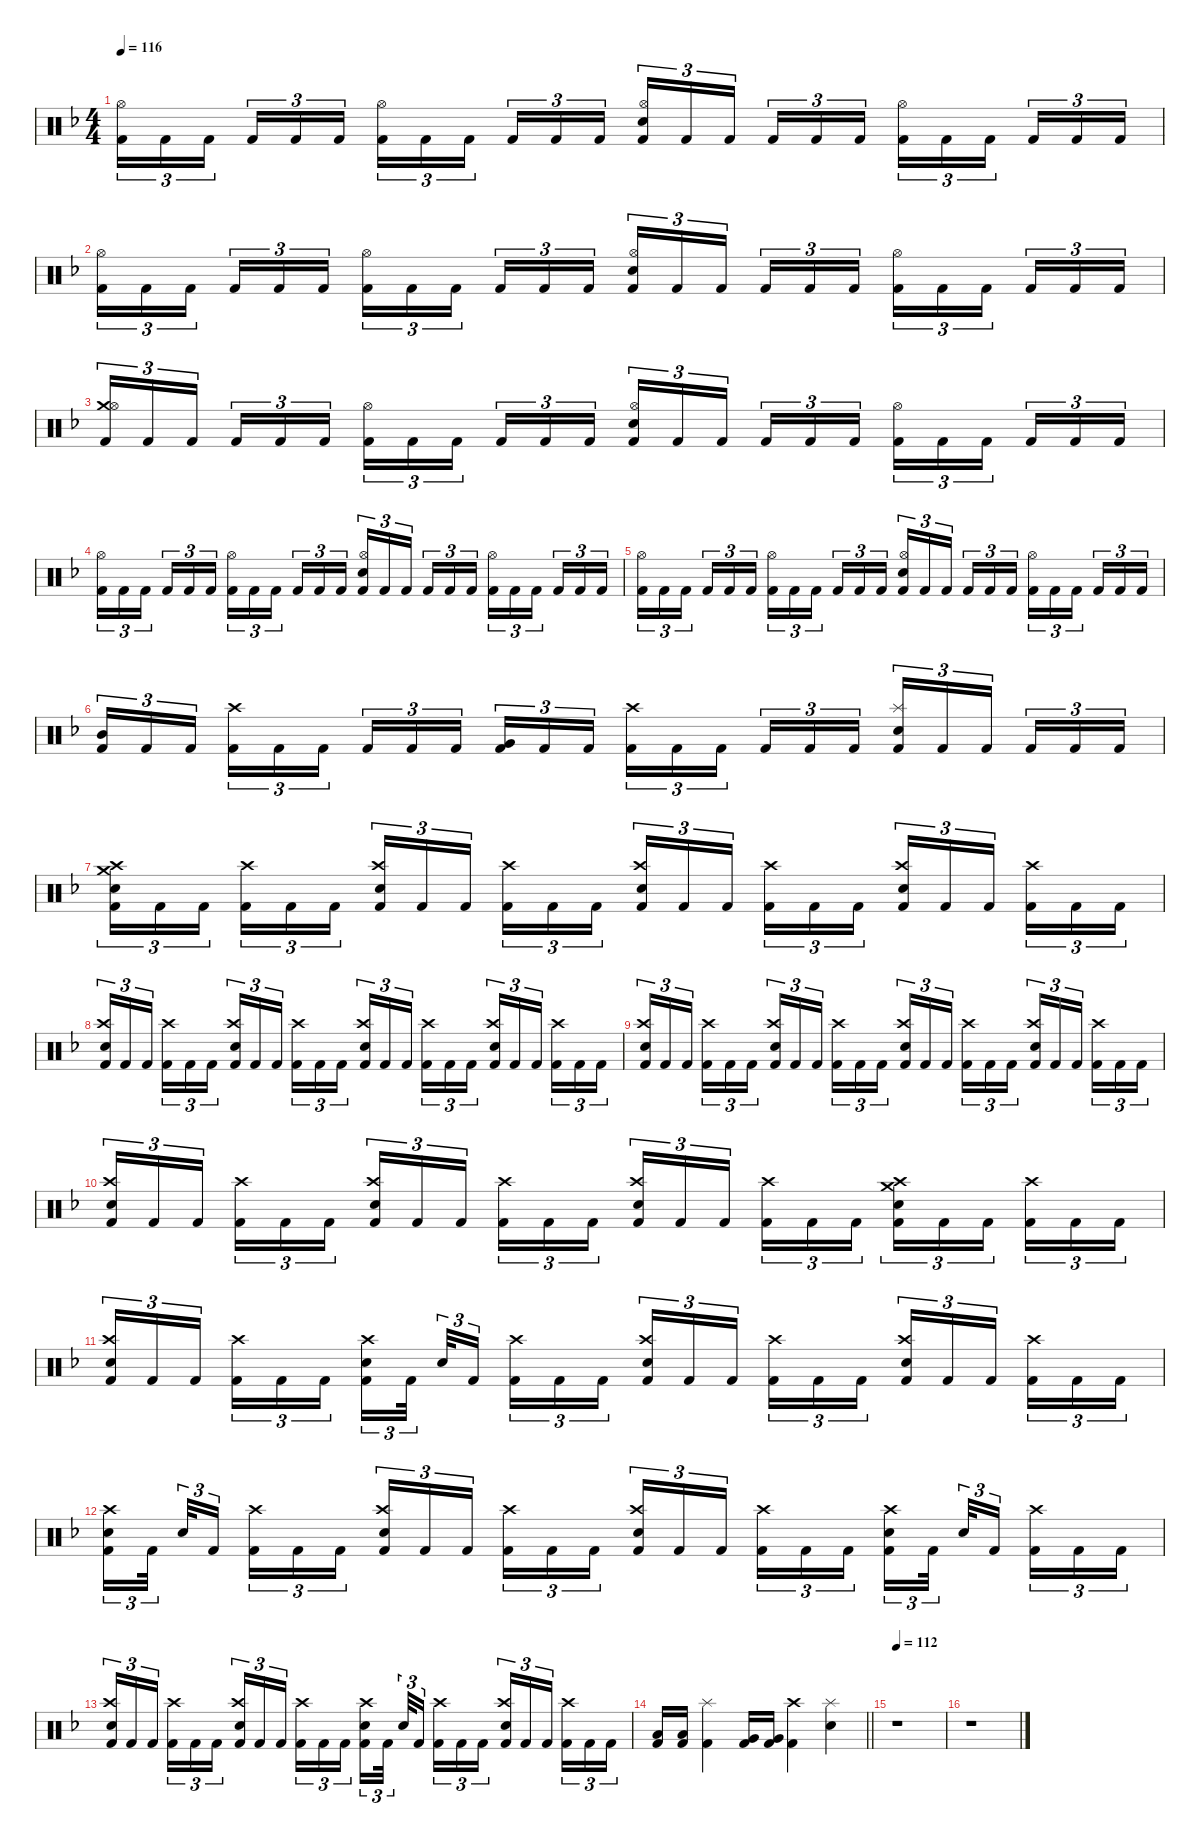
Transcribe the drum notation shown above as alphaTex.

\hideDynamics
\bracketExtendMode nobrackets
\singleTrackTrackNamePolicy hidden
\multiTrackTrackNamePolicy hidden
\firstSystemTrackNameMode fullname
\firstSystemTrackNameOrientation horizontal
\otherSystemsTrackNameOrientation horizontal
\track ("Drumkit" "Drums") {defaultSystemsLayout 4 instrument percussion}
\staff {score}
\articulation defaults
\ts (4 4)
\tempo 116
\clef neutral
\ks dminor
("Hi-Hat (open)"{acc forcenatural} "Kick (hit) 2"{acc forcenatural}).16{tu (3 2) dy f beam Down} "Kick (hit) 2"{acc forcenatural}.16{tu (3 2) beam Down} "Kick (hit) 2"{acc forcenatural}.16{tu (3 2) beam Down} "Kick (hit) 2"{acc forcenatural}.16{tu (3 2) beam Up} "Kick (hit) 2"{acc forcenatural}.16{tu (3 2) beam Up} "Kick (hit) 2"{acc forcenatural}.16{tu (3 2) beam Up} ("Hi-Hat (open)"{acc forcenatural} "Kick (hit) 2"{acc forcenatural}).16{tu (3 2) beam Down} "Kick (hit) 2"{acc forcenatural}.16{tu (3 2) beam Down} "Kick (hit) 2"{acc forcenatural}.16{tu (3 2) beam Down} "Kick (hit) 2"{acc forcenatural}.16{tu (3 2) beam Up} "Kick (hit) 2"{acc forcenatural}.16{tu (3 2) beam Up} "Kick (hit) 2"{acc forcenatural}.16{tu (3 2) beam Up} ("Hi-Hat (open)"{acc forcenatural} "Snare (hit) 2"{acc forcenatural} "Kick (hit) 2"{acc forcenatural}).16{tu (3 2) beam Up} "Kick (hit) 2"{acc forcenatural}.16{tu (3 2) beam Up} "Kick (hit) 2"{acc forcenatural}.16{tu (3 2) beam Up} "Kick (hit) 2"{acc forcenatural}.16{tu (3 2) beam Up} "Kick (hit) 2"{acc forcenatural}.16{tu (3 2) beam Up} "Kick (hit) 2"{acc forcenatural}.16{tu (3 2) beam Up} ("Hi-Hat (open)"{acc forcenatural} "Kick (hit) 2"{acc forcenatural}).16{tu (3 2) beam Down} "Kick (hit) 2"{acc forcenatural}.16{tu (3 2) beam Down} "Kick (hit) 2"{acc forcenatural}.16{tu (3 2) beam Down} "Kick (hit) 2"{acc forcenatural}.16{tu (3 2) beam Up} "Kick (hit) 2"{acc forcenatural}.16{tu (3 2) beam Up} "Kick (hit) 2"{acc forcenatural}.16{tu (3 2) beam Up} |
("Hi-Hat (open)"{acc forcenatural} "Kick (hit) 2"{acc forcenatural}).16{tu (3 2) beam Down} "Kick (hit) 2"{acc forcenatural}.16{tu (3 2) beam Down} "Kick (hit) 2"{acc forcenatural}.16{tu (3 2) beam Down} "Kick (hit) 2"{acc forcenatural}.16{tu (3 2) beam Up} "Kick (hit) 2"{acc forcenatural}.16{tu (3 2) beam Up} "Kick (hit) 2"{acc forcenatural}.16{tu (3 2) beam Up} ("Hi-Hat (open)"{acc forcenatural} "Kick (hit) 2"{acc forcenatural}).16{tu (3 2) beam Down} "Kick (hit) 2"{acc forcenatural}.16{tu (3 2) beam Down} "Kick (hit) 2"{acc forcenatural}.16{tu (3 2) beam Down} "Kick (hit) 2"{acc forcenatural}.16{tu (3 2) beam Up} "Kick (hit) 2"{acc forcenatural}.16{tu (3 2) beam Up} "Kick (hit) 2"{acc forcenatural}.16{tu (3 2) beam Up} ("Hi-Hat (open)"{acc forcenatural} "Snare (hit) 2"{acc forcenatural} "Kick (hit) 2"{acc forcenatural}).16{tu (3 2) beam Up} "Kick (hit) 2"{acc forcenatural}.16{tu (3 2) beam Up} "Kick (hit) 2"{acc forcenatural}.16{tu (3 2) beam Up} "Kick (hit) 2"{acc forcenatural}.16{tu (3 2) beam Up} "Kick (hit) 2"{acc forcenatural}.16{tu (3 2) beam Up} "Kick (hit) 2"{acc forcenatural}.16{tu (3 2) beam Up} ("Hi-Hat (open)"{acc forcenatural} "Kick (hit) 2"{acc forcenatural}).16{tu (3 2) beam Down} "Kick (hit) 2"{acc forcenatural}.16{tu (3 2) beam Down} "Kick (hit) 2"{acc forcenatural}.16{tu (3 2) beam Down} "Kick (hit) 2"{acc forcenatural}.16{tu (3 2) beam Up} "Kick (hit) 2"{acc forcenatural}.16{tu (3 2) beam Up} "Kick (hit) 2"{acc forcenatural}.16{tu (3 2) beam Up} |
("Crash medium (hit)"{acc forcenatural} "Hi-Hat (open)"{acc forcenatural} "Kick (hit) 2"{acc forcenatural}).16{tu (3 2) beam Up} "Kick (hit) 2"{acc forcenatural}.16{tu (3 2) beam Up} "Kick (hit) 2"{acc forcenatural}.16{tu (3 2) beam Up} "Kick (hit) 2"{acc forcenatural}.16{tu (3 2) beam Up} "Kick (hit) 2"{acc forcenatural}.16{tu (3 2) beam Up} "Kick (hit) 2"{acc forcenatural}.16{tu (3 2) beam Up} ("Hi-Hat (open)"{acc forcenatural} "Kick (hit) 2"{acc forcenatural}).16{tu (3 2) beam Down} "Kick (hit) 2"{acc forcenatural}.16{tu (3 2) beam Down} "Kick (hit) 2"{acc forcenatural}.16{tu (3 2) beam Down} "Kick (hit) 2"{acc forcenatural}.16{tu (3 2) beam Up} "Kick (hit) 2"{acc forcenatural}.16{tu (3 2) beam Up} "Kick (hit) 2"{acc forcenatural}.16{tu (3 2) beam Up} ("Hi-Hat (open)"{acc forcenatural} "Snare (hit) 2"{acc forcenatural} "Kick (hit) 2"{acc forcenatural}).16{tu (3 2) beam Up} "Kick (hit) 2"{acc forcenatural}.16{tu (3 2) beam Up} "Kick (hit) 2"{acc forcenatural}.16{tu (3 2) beam Up} "Kick (hit) 2"{acc forcenatural}.16{tu (3 2) beam Up} "Kick (hit) 2"{acc forcenatural}.16{tu (3 2) beam Up} "Kick (hit) 2"{acc forcenatural}.16{tu (3 2) beam Up} ("Hi-Hat (open)"{acc forcenatural} "Kick (hit) 2"{acc forcenatural}).16{tu (3 2) beam Down} "Kick (hit) 2"{acc forcenatural}.16{tu (3 2) beam Down} "Kick (hit) 2"{acc forcenatural}.16{tu (3 2) beam Down} "Kick (hit) 2"{acc forcenatural}.16{tu (3 2) beam Up} "Kick (hit) 2"{acc forcenatural}.16{tu (3 2) beam Up} "Kick (hit) 2"{acc forcenatural}.16{tu (3 2) beam Up} |
("Hi-Hat (open)"{acc forcenatural} "Kick (hit) 2"{acc forcenatural}).16{tu (3 2) beam Down} "Kick (hit) 2"{acc forcenatural}.16{tu (3 2) beam Down} "Kick (hit) 2"{acc forcenatural}.16{tu (3 2) beam Down} "Kick (hit) 2"{acc forcenatural}.16{tu (3 2) beam Up} "Kick (hit) 2"{acc forcenatural}.16{tu (3 2) beam Up} "Kick (hit) 2"{acc forcenatural}.16{tu (3 2) beam Up} ("Hi-Hat (open)"{acc forcenatural} "Kick (hit) 2"{acc forcenatural}).16{tu (3 2) beam Down} "Kick (hit) 2"{acc forcenatural}.16{tu (3 2) beam Down} "Kick (hit) 2"{acc forcenatural}.16{tu (3 2) beam Down} "Kick (hit) 2"{acc forcenatural}.16{tu (3 2) beam Up} "Kick (hit) 2"{acc forcenatural}.16{tu (3 2) beam Up} "Kick (hit) 2"{acc forcenatural}.16{tu (3 2) beam Up} ("Hi-Hat (open)"{acc forcenatural} "Snare (hit) 2"{acc forcenatural} "Kick (hit) 2"{acc forcenatural}).16{tu (3 2) beam Up} "Kick (hit) 2"{acc forcenatural}.16{tu (3 2) beam Up} "Kick (hit) 2"{acc forcenatural}.16{tu (3 2) beam Up} "Kick (hit) 2"{acc forcenatural}.16{tu (3 2) beam Up} "Kick (hit) 2"{acc forcenatural}.16{tu (3 2) beam Up} "Kick (hit) 2"{acc forcenatural}.16{tu (3 2) beam Up} ("Hi-Hat (open)"{acc forcenatural} "Kick (hit) 2"{acc forcenatural}).16{tu (3 2) beam Down} "Kick (hit) 2"{acc forcenatural}.16{tu (3 2) beam Down} "Kick (hit) 2"{acc forcenatural}.16{tu (3 2) beam Down} "Kick (hit) 2"{acc forcenatural}.16{tu (3 2) beam Up} "Kick (hit) 2"{acc forcenatural}.16{tu (3 2) beam Up} "Kick (hit) 2"{acc forcenatural}.16{tu (3 2) beam Up} |
("Hi-Hat (open)"{acc forcenatural} "Kick (hit) 2"{acc forcenatural}).16{tu (3 2) beam Down} "Kick (hit) 2"{acc forcenatural}.16{tu (3 2) beam Down} "Kick (hit) 2"{acc forcenatural}.16{tu (3 2) beam Down} "Kick (hit) 2"{acc forcenatural}.16{tu (3 2) beam Up} "Kick (hit) 2"{acc forcenatural}.16{tu (3 2) beam Up} "Kick (hit) 2"{acc forcenatural}.16{tu (3 2) beam Up} ("Hi-Hat (open)"{acc forcenatural} "Kick (hit) 2"{acc forcenatural}).16{tu (3 2) beam Down} "Kick (hit) 2"{acc forcenatural}.16{tu (3 2) beam Down} "Kick (hit) 2"{acc forcenatural}.16{tu (3 2) beam Down} "Kick (hit) 2"{acc forcenatural}.16{tu (3 2) beam Up} "Kick (hit) 2"{acc forcenatural}.16{tu (3 2) beam Up} "Kick (hit) 2"{acc forcenatural}.16{tu (3 2) beam Up} ("Hi-Hat (open)"{acc forcenatural} "Snare (hit) 2"{acc forcenatural} "Kick (hit) 2"{acc forcenatural}).16{tu (3 2) beam Up} "Kick (hit) 2"{acc forcenatural}.16{tu (3 2) beam Up} "Kick (hit) 2"{acc forcenatural}.16{tu (3 2) beam Up} "Kick (hit) 2"{acc forcenatural}.16{tu (3 2) beam Up} "Kick (hit) 2"{acc forcenatural}.16{tu (3 2) beam Up} "Kick (hit) 2"{acc forcenatural}.16{tu (3 2) beam Up} ("Hi-Hat (open)"{acc forcenatural} "Kick (hit) 2"{acc forcenatural}).16{tu (3 2) beam Down} "Kick (hit) 2"{acc forcenatural}.16{tu (3 2) beam Down} "Kick (hit) 2"{acc forcenatural}.16{tu (3 2) beam Down} "Kick (hit) 2"{acc forcenatural}.16{tu (3 2) beam Up} "Kick (hit) 2"{acc forcenatural}.16{tu (3 2) beam Up} "Kick (hit) 2"{acc forcenatural}.16{tu (3 2) beam Up} |
("Mid Tom (hit)"{acc forcenatural} "Kick (hit) 2"{acc forcenatural}).16{tu (3 2) beam Up} "Kick (hit) 2"{acc forcenatural}.16{tu (3 2) beam Up} "Kick (hit) 2"{acc forcenatural}.16{tu (3 2) beam Up} ("Crash high (hit)"{acc forcenatural} "Kick (hit) 2"{acc forcenatural}).16{tu (3 2) beam Down} "Kick (hit) 2"{acc forcenatural}.16{tu (3 2) beam Down} "Kick (hit) 2"{acc forcenatural}.16{tu (3 2) beam Down} "Kick (hit) 2"{acc forcenatural}.16{tu (3 2) beam Up} "Kick (hit) 2"{acc forcenatural}.16{tu (3 2) beam Up} "Kick (hit) 2"{acc forcenatural}.16{tu (3 2) beam Up} ("Very Low Tom (hit)"{acc forcenatural} "Kick (hit) 2"{acc forcenatural}).16{tu (3 2) beam Up} "Kick (hit) 2"{acc forcenatural}.16{tu (3 2) beam Up} "Kick (hit) 2"{acc forcenatural}.16{tu (3 2) beam Up} ("Crash high (hit)"{acc forcenatural} "Kick (hit) 2"{acc forcenatural}).16{tu (3 2) beam Down} "Kick (hit) 2"{acc forcenatural}.16{tu (3 2) beam Down} "Kick (hit) 2"{acc forcenatural}.16{tu (3 2) beam Down} "Kick (hit) 2"{acc forcenatural}.16{tu (3 2) beam Up} "Kick (hit) 2"{acc forcenatural}.16{tu (3 2) beam Up} "Kick (hit) 2"{acc forcenatural}.16{tu (3 2) beam Up} ("Splash (hit)"{acc forcenatural} "Snare (hit) 2"{acc forcenatural} "Kick (hit) 2"{acc forcenatural}).16{tu (3 2) dy mf beam Up} "Kick (hit) 2"{acc forcenatural}.16{tu (3 2) dy f beam Up} "Kick (hit) 2"{acc forcenatural}.16{tu (3 2) beam Up} "Kick (hit) 2"{acc forcenatural}.16{tu (3 2) beam Up} "Kick (hit) 2"{acc forcenatural}.16{tu (3 2) beam Up} "Kick (hit) 2"{acc forcenatural}.16{tu (3 2) beam Up} |
("Crash medium (hit)"{acc forcenatural} "Crash high (hit)"{acc forcenatural} "Snare (hit) 2"{acc forcenatural} "Kick (hit) 2"{acc forcenatural}).16{tu (3 2) beam Down} "Kick (hit) 2"{acc forcenatural}.16{tu (3 2) beam Down} "Kick (hit) 2"{acc forcenatural}.16{tu (3 2) beam Down} ("Crash high (hit)"{acc forcenatural} "Kick (hit) 2"{acc forcenatural}).16{tu (3 2) dy mp beam Down} "Kick (hit) 2"{acc forcenatural}.16{tu (3 2) dy f beam Down} "Kick (hit) 2"{acc forcenatural}.16{tu (3 2) beam Down} ("Crash high (hit)"{acc forcenatural} "Snare (hit) 2"{acc forcenatural} "Kick (hit) 2"{acc forcenatural}).16{tu (3 2) beam Up} "Kick (hit) 2"{acc forcenatural}.16{tu (3 2) beam Up} "Kick (hit) 2"{acc forcenatural}.16{tu (3 2) beam Up} ("Crash high (hit)"{acc forcenatural} "Kick (hit) 2"{acc forcenatural}).16{tu (3 2) dy mp beam Down} "Kick (hit) 2"{acc forcenatural}.16{tu (3 2) dy f beam Down} "Kick (hit) 2"{acc forcenatural}.16{tu (3 2) beam Down} ("Crash high (hit)"{acc forcenatural} "Snare (hit) 2"{acc forcenatural} "Kick (hit) 2"{acc forcenatural}).16{tu (3 2) beam Up} "Kick (hit) 2"{acc forcenatural}.16{tu (3 2) beam Up} "Kick (hit) 2"{acc forcenatural}.16{tu (3 2) beam Up} ("Crash high (hit)"{acc forcenatural} "Kick (hit) 2"{acc forcenatural}).16{tu (3 2) dy mp beam Down} "Kick (hit) 2"{acc forcenatural}.16{tu (3 2) dy f beam Down} "Kick (hit) 2"{acc forcenatural}.16{tu (3 2) beam Down} ("Crash high (hit)"{acc forcenatural} "Snare (hit) 2"{acc forcenatural} "Kick (hit) 2"{acc forcenatural}).16{tu (3 2) beam Up} "Kick (hit) 2"{acc forcenatural}.16{tu (3 2) beam Up} "Kick (hit) 2"{acc forcenatural}.16{tu (3 2) beam Up} ("Crash high (hit)"{acc forcenatural} "Kick (hit) 2"{acc forcenatural}).16{tu (3 2) dy mp beam Down} "Kick (hit) 2"{acc forcenatural}.16{tu (3 2) dy f beam Down} "Kick (hit) 2"{acc forcenatural}.16{tu (3 2) beam Down} |
("Crash high (hit)"{acc forcenatural} "Snare (hit) 2"{acc forcenatural} "Kick (hit) 2"{acc forcenatural}).16{tu (3 2) beam Up} "Kick (hit) 2"{acc forcenatural}.16{tu (3 2) beam Up} "Kick (hit) 2"{acc forcenatural}.16{tu (3 2) beam Up} ("Crash high (hit)"{acc forcenatural} "Kick (hit) 2"{acc forcenatural}).16{tu (3 2) dy mp beam Down} "Kick (hit) 2"{acc forcenatural}.16{tu (3 2) dy f beam Down} "Kick (hit) 2"{acc forcenatural}.16{tu (3 2) beam Down} ("Crash high (hit)"{acc forcenatural} "Snare (hit) 2"{acc forcenatural} "Kick (hit) 2"{acc forcenatural}).16{tu (3 2) beam Up} "Kick (hit) 2"{acc forcenatural}.16{tu (3 2) beam Up} "Kick (hit) 2"{acc forcenatural}.16{tu (3 2) beam Up} ("Crash high (hit)"{acc forcenatural} "Kick (hit) 2"{acc forcenatural}).16{tu (3 2) dy mp beam Down} "Kick (hit) 2"{acc forcenatural}.16{tu (3 2) dy f beam Down} "Kick (hit) 2"{acc forcenatural}.16{tu (3 2) beam Down} ("Crash high (hit)"{acc forcenatural} "Snare (hit) 2"{acc forcenatural} "Kick (hit) 2"{acc forcenatural}).16{tu (3 2) beam Up} "Kick (hit) 2"{acc forcenatural}.16{tu (3 2) beam Up} "Kick (hit) 2"{acc forcenatural}.16{tu (3 2) beam Up} ("Crash high (hit)"{acc forcenatural} "Kick (hit) 2"{acc forcenatural}).16{tu (3 2) dy mp beam Down} "Kick (hit) 2"{acc forcenatural}.16{tu (3 2) dy f beam Down} "Kick (hit) 2"{acc forcenatural}.16{tu (3 2) beam Down} ("Crash high (hit)"{acc forcenatural} "Snare (hit) 2"{acc forcenatural} "Kick (hit) 2"{acc forcenatural}).16{tu (3 2) beam Up} "Kick (hit) 2"{acc forcenatural}.16{tu (3 2) beam Up} "Kick (hit) 2"{acc forcenatural}.16{tu (3 2) beam Up} ("Crash high (hit)"{acc forcenatural} "Kick (hit) 2"{acc forcenatural}).16{tu (3 2) dy mp beam Down} "Kick (hit) 2"{acc forcenatural}.16{tu (3 2) dy f beam Down} "Kick (hit) 2"{acc forcenatural}.16{tu (3 2) beam Down} |
("Crash high (hit)"{acc forcenatural} "Snare (hit) 2"{acc forcenatural} "Kick (hit) 2"{acc forcenatural}).16{tu (3 2) beam Up} "Kick (hit) 2"{acc forcenatural}.16{tu (3 2) beam Up} "Kick (hit) 2"{acc forcenatural}.16{tu (3 2) beam Up} ("Crash high (hit)"{acc forcenatural} "Kick (hit) 2"{acc forcenatural}).16{tu (3 2) dy mp beam Down} "Kick (hit) 2"{acc forcenatural}.16{tu (3 2) dy f beam Down} "Kick (hit) 2"{acc forcenatural}.16{tu (3 2) beam Down} ("Crash high (hit)"{acc forcenatural} "Snare (hit) 2"{acc forcenatural} "Kick (hit) 2"{acc forcenatural}).16{tu (3 2) beam Up} "Kick (hit) 2"{acc forcenatural}.16{tu (3 2) beam Up} "Kick (hit) 2"{acc forcenatural}.16{tu (3 2) beam Up} ("Crash high (hit)"{acc forcenatural} "Kick (hit) 2"{acc forcenatural}).16{tu (3 2) dy mp beam Down} "Kick (hit) 2"{acc forcenatural}.16{tu (3 2) dy f beam Down} "Kick (hit) 2"{acc forcenatural}.16{tu (3 2) beam Down} ("Crash high (hit)"{acc forcenatural} "Snare (hit) 2"{acc forcenatural} "Kick (hit) 2"{acc forcenatural}).16{tu (3 2) beam Up} "Kick (hit) 2"{acc forcenatural}.16{tu (3 2) beam Up} "Kick (hit) 2"{acc forcenatural}.16{tu (3 2) beam Up} ("Crash high (hit)"{acc forcenatural} "Kick (hit) 2"{acc forcenatural}).16{tu (3 2) dy mp beam Down} "Kick (hit) 2"{acc forcenatural}.16{tu (3 2) dy f beam Down} "Kick (hit) 2"{acc forcenatural}.16{tu (3 2) beam Down} ("Crash high (hit)"{acc forcenatural} "Snare (hit) 2"{acc forcenatural} "Kick (hit) 2"{acc forcenatural}).16{tu (3 2) beam Up} "Kick (hit) 2"{acc forcenatural}.16{tu (3 2) beam Up} "Kick (hit) 2"{acc forcenatural}.16{tu (3 2) beam Up} ("Crash high (hit)"{acc forcenatural} "Kick (hit) 2"{acc forcenatural}).16{tu (3 2) dy mp beam Down} "Kick (hit) 2"{acc forcenatural}.16{tu (3 2) dy f beam Down} "Kick (hit) 2"{acc forcenatural}.16{tu (3 2) beam Down} |
("Crash high (hit)"{acc forcenatural} "Snare (hit) 2"{acc forcenatural} "Kick (hit) 2"{acc forcenatural}).16{tu (3 2) beam Up} "Kick (hit) 2"{acc forcenatural}.16{tu (3 2) beam Up} "Kick (hit) 2"{acc forcenatural}.16{tu (3 2) beam Up} ("Crash high (hit)"{acc forcenatural} "Kick (hit) 2"{acc forcenatural}).16{tu (3 2) dy mp beam Down} "Kick (hit) 2"{acc forcenatural}.16{tu (3 2) dy f beam Down} "Kick (hit) 2"{acc forcenatural}.16{tu (3 2) beam Down} ("Crash high (hit)"{acc forcenatural} "Snare (hit) 2"{acc forcenatural} "Kick (hit) 2"{acc forcenatural}).16{tu (3 2) beam Up} "Kick (hit) 2"{acc forcenatural}.16{tu (3 2) beam Up} "Kick (hit) 2"{acc forcenatural}.16{tu (3 2) beam Up} ("Crash high (hit)"{acc forcenatural} "Kick (hit) 2"{acc forcenatural}).16{tu (3 2) dy mp beam Down} "Kick (hit) 2"{acc forcenatural}.16{tu (3 2) dy f beam Down} "Kick (hit) 2"{acc forcenatural}.16{tu (3 2) beam Down} ("Crash high (hit)"{acc forcenatural} "Snare (hit) 2"{acc forcenatural} "Kick (hit) 2"{acc forcenatural}).16{tu (3 2) beam Up} "Kick (hit) 2"{acc forcenatural}.16{tu (3 2) beam Up} "Kick (hit) 2"{acc forcenatural}.16{tu (3 2) beam Up} ("Crash high (hit)"{acc forcenatural} "Kick (hit) 2"{acc forcenatural}).16{tu (3 2) dy mp beam Down} "Kick (hit) 2"{acc forcenatural}.16{tu (3 2) dy f beam Down} "Kick (hit) 2"{acc forcenatural}.16{tu (3 2) beam Down} ("Crash medium (hit)"{acc forcenatural} "Crash high (hit)"{acc forcenatural} "Snare (hit) 2"{acc forcenatural} "Kick (hit) 2"{acc forcenatural}).16{tu (3 2) beam Down} "Kick (hit) 2"{acc forcenatural}.16{tu (3 2) beam Down} "Kick (hit) 2"{acc forcenatural}.16{tu (3 2) beam Down} ("Crash high (hit)"{acc forcenatural} "Kick (hit) 2"{acc forcenatural}).16{tu (3 2) dy mp beam Down} "Kick (hit) 2"{acc forcenatural}.16{tu (3 2) dy f beam Down} "Kick (hit) 2"{acc forcenatural}.16{tu (3 2) beam Down} |
("Crash high (hit)"{acc forcenatural} "Snare (hit) 2"{acc forcenatural} "Kick (hit) 2"{acc forcenatural}).16{tu (3 2) beam Up} "Kick (hit) 2"{acc forcenatural}.16{tu (3 2) beam Up} "Kick (hit) 2"{acc forcenatural}.16{tu (3 2) beam Up} ("Crash high (hit)"{acc forcenatural} "Kick (hit) 2"{acc forcenatural}).16{tu (3 2) dy mp beam Down} "Kick (hit) 2"{acc forcenatural}.16{tu (3 2) dy f beam Down} "Kick (hit) 2"{acc forcenatural}.16{tu (3 2) beam Down} ("Crash high (hit)"{acc forcenatural} "Snare (hit) 2"{acc forcenatural} "Kick (hit) 2"{acc forcenatural}).16{tu (3 2) beam Down} "Kick (hit) 2"{acc forcenatural}.32{tu (3 2) beam Down} "Snare (hit) 2"{acc forcenatural}.32{tu (3 2) dy mf beam Up} "Kick (hit) 2"{acc forcenatural}.16{tu (3 2) dy f beam Up} ("Crash high (hit)"{acc forcenatural} "Kick (hit) 2"{acc forcenatural}).16{tu (3 2) dy mp beam Down} "Kick (hit) 2"{acc forcenatural}.16{tu (3 2) dy f beam Down} "Kick (hit) 2"{acc forcenatural}.16{tu (3 2) beam Down} ("Crash high (hit)"{acc forcenatural} "Snare (hit) 2"{acc forcenatural} "Kick (hit) 2"{acc forcenatural}).16{tu (3 2) beam Up} "Kick (hit) 2"{acc forcenatural}.16{tu (3 2) beam Up} "Kick (hit) 2"{acc forcenatural}.16{tu (3 2) beam Up} ("Crash high (hit)"{acc forcenatural} "Kick (hit) 2"{acc forcenatural}).16{tu (3 2) dy mp beam Down} "Kick (hit) 2"{acc forcenatural}.16{tu (3 2) dy f beam Down} "Kick (hit) 2"{acc forcenatural}.16{tu (3 2) beam Down} ("Crash high (hit)"{acc forcenatural} "Snare (hit) 2"{acc forcenatural} "Kick (hit) 2"{acc forcenatural}).16{tu (3 2) beam Up} "Kick (hit) 2"{acc forcenatural}.16{tu (3 2) beam Up} "Kick (hit) 2"{acc forcenatural}.16{tu (3 2) beam Up} ("Crash high (hit)"{acc forcenatural} "Kick (hit) 2"{acc forcenatural}).16{tu (3 2) dy mp beam Down} "Kick (hit) 2"{acc forcenatural}.16{tu (3 2) dy f beam Down} "Kick (hit) 2"{acc forcenatural}.16{tu (3 2) beam Down} |
("Crash high (hit)"{acc forcenatural} "Snare (hit) 2"{acc forcenatural} "Kick (hit) 2"{acc forcenatural}).16{tu (3 2) beam Down} "Kick (hit) 2"{acc forcenatural}.32{tu (3 2) beam Down} "Snare (hit) 2"{acc forcenatural}.32{tu (3 2) dy mf beam Up} "Kick (hit) 2"{acc forcenatural}.16{tu (3 2) dy f beam Up} ("Crash high (hit)"{acc forcenatural} "Kick (hit) 2"{acc forcenatural}).16{tu (3 2) dy mp beam Down} "Kick (hit) 2"{acc forcenatural}.16{tu (3 2) dy f beam Down} "Kick (hit) 2"{acc forcenatural}.16{tu (3 2) beam Down} ("Crash high (hit)"{acc forcenatural} "Snare (hit) 2"{acc forcenatural} "Kick (hit) 2"{acc forcenatural}).16{tu (3 2) beam Up} "Kick (hit) 2"{acc forcenatural}.16{tu (3 2) beam Up} "Kick (hit) 2"{acc forcenatural}.16{tu (3 2) beam Up} ("Crash high (hit)"{acc forcenatural} "Kick (hit) 2"{acc forcenatural}).16{tu (3 2) dy mp beam Down} "Kick (hit) 2"{acc forcenatural}.16{tu (3 2) dy f beam Down} "Kick (hit) 2"{acc forcenatural}.16{tu (3 2) beam Down} ("Crash high (hit)"{acc forcenatural} "Snare (hit) 2"{acc forcenatural} "Kick (hit) 2"{acc forcenatural}).16{tu (3 2) beam Up} "Kick (hit) 2"{acc forcenatural}.16{tu (3 2) beam Up} "Kick (hit) 2"{acc forcenatural}.16{tu (3 2) beam Up} ("Crash high (hit)"{acc forcenatural} "Kick (hit) 2"{acc forcenatural}).16{tu (3 2) dy mp beam Down} "Kick (hit) 2"{acc forcenatural}.16{tu (3 2) dy f beam Down} "Kick (hit) 2"{acc forcenatural}.16{tu (3 2) beam Down} ("Crash high (hit)"{acc forcenatural} "Snare (hit) 2"{acc forcenatural} "Kick (hit) 2"{acc forcenatural}).16{tu (3 2) beam Down} "Kick (hit) 2"{acc forcenatural}.32{tu (3 2) beam Down} "Snare (hit) 2"{acc forcenatural}.32{tu (3 2) dy mf beam Up} "Kick (hit) 2"{acc forcenatural}.16{tu (3 2) dy f beam Up} ("Crash high (hit)"{acc forcenatural} "Kick (hit) 2"{acc forcenatural}).16{tu (3 2) dy mp beam Down} "Kick (hit) 2"{acc forcenatural}.16{tu (3 2) dy f beam Down} "Kick (hit) 2"{acc forcenatural}.16{tu (3 2) beam Down} |
("Crash high (hit)"{acc forcenatural} "Snare (hit) 2"{acc forcenatural} "Kick (hit) 2"{acc forcenatural}).16{tu (3 2) beam Up} "Kick (hit) 2"{acc forcenatural}.16{tu (3 2) beam Up} "Kick (hit) 2"{acc forcenatural}.16{tu (3 2) beam Up} ("Crash high (hit)"{acc forcenatural} "Kick (hit) 2"{acc forcenatural}).16{tu (3 2) dy mp beam Down} "Kick (hit) 2"{acc forcenatural}.16{tu (3 2) dy f beam Down} "Kick (hit) 2"{acc forcenatural}.16{tu (3 2) beam Down} ("Crash high (hit)"{acc forcenatural} "Snare (hit) 2"{acc forcenatural} "Kick (hit) 2"{acc forcenatural}).16{tu (3 2) beam Up} "Kick (hit) 2"{acc forcenatural}.16{tu (3 2) beam Up} "Kick (hit) 2"{acc forcenatural}.16{tu (3 2) beam Up} ("Crash high (hit)"{acc forcenatural} "Kick (hit) 2"{acc forcenatural}).16{tu (3 2) dy mp beam Down} "Kick (hit) 2"{acc forcenatural}.16{tu (3 2) dy f beam Down} "Kick (hit) 2"{acc forcenatural}.16{tu (3 2) beam Down} ("Crash high (hit)"{acc forcenatural} "Snare (hit) 2"{acc forcenatural} "Kick (hit) 2"{acc forcenatural}).16{tu (3 2) beam Down} "Kick (hit) 2"{acc forcenatural}.32{tu (3 2) beam Down} "Snare (hit) 2"{acc forcenatural}.32{tu (3 2) dy mf beam Up} "Kick (hit) 2"{acc forcenatural}.16{tu (3 2) dy f beam Up} ("Crash high (hit)"{acc forcenatural} "Kick (hit) 2"{acc forcenatural}).16{tu (3 2) dy mp beam Down} "Kick (hit) 2"{acc forcenatural}.16{tu (3 2) dy f beam Down} "Kick (hit) 2"{acc forcenatural}.16{tu (3 2) beam Down} ("Crash high (hit)"{acc forcenatural} "Snare (hit) 2"{acc forcenatural} "Kick (hit) 2"{acc forcenatural}).16{tu (3 2) beam Up} "Kick (hit) 2"{acc forcenatural}.16{tu (3 2) beam Up} "Kick (hit) 2"{acc forcenatural}.16{tu (3 2) beam Up} ("Crash high (hit)"{acc forcenatural} "Kick (hit) 2"{acc forcenatural}).16{tu (3 2) dy mp beam Down} "Kick (hit) 2"{acc forcenatural}.16{tu (3 2) dy f beam Down} "Kick (hit) 2"{acc forcenatural}.16{tu (3 2) beam Down} |
\barLineRight lightlight
("Low Tom (hit)"{acc forcenatural} "Kick (hit) 2"{acc forcenatural}).16{beam Up} ("Low Tom (hit)"{acc forcenatural} "Kick (hit) 2"{acc forcenatural}).16{beam Up} ("Splash (hit)"{acc forcenatural} "Kick (hit) 2"{acc forcenatural}).4{beam Down} ("Very Low Tom (hit)"{acc forcenatural} "Kick (hit) 2"{acc forcenatural}).16{beam Up} ("Very Low Tom (hit)"{acc forcenatural} "Kick (hit) 2"{acc forcenatural}).16{beam Up} ("Crash high (hit)"{acc forcenatural} "Kick (hit) 2"{acc forcenatural}).4{beam Down} ("Splash (hit)"{acc forcenatural} "Snare (hit) 2"{acc forcenatural}).4{dy mf beam Down} |
\tempo (112 0.00595238)
r.1{beam Down} |
r.1{beam Down}
